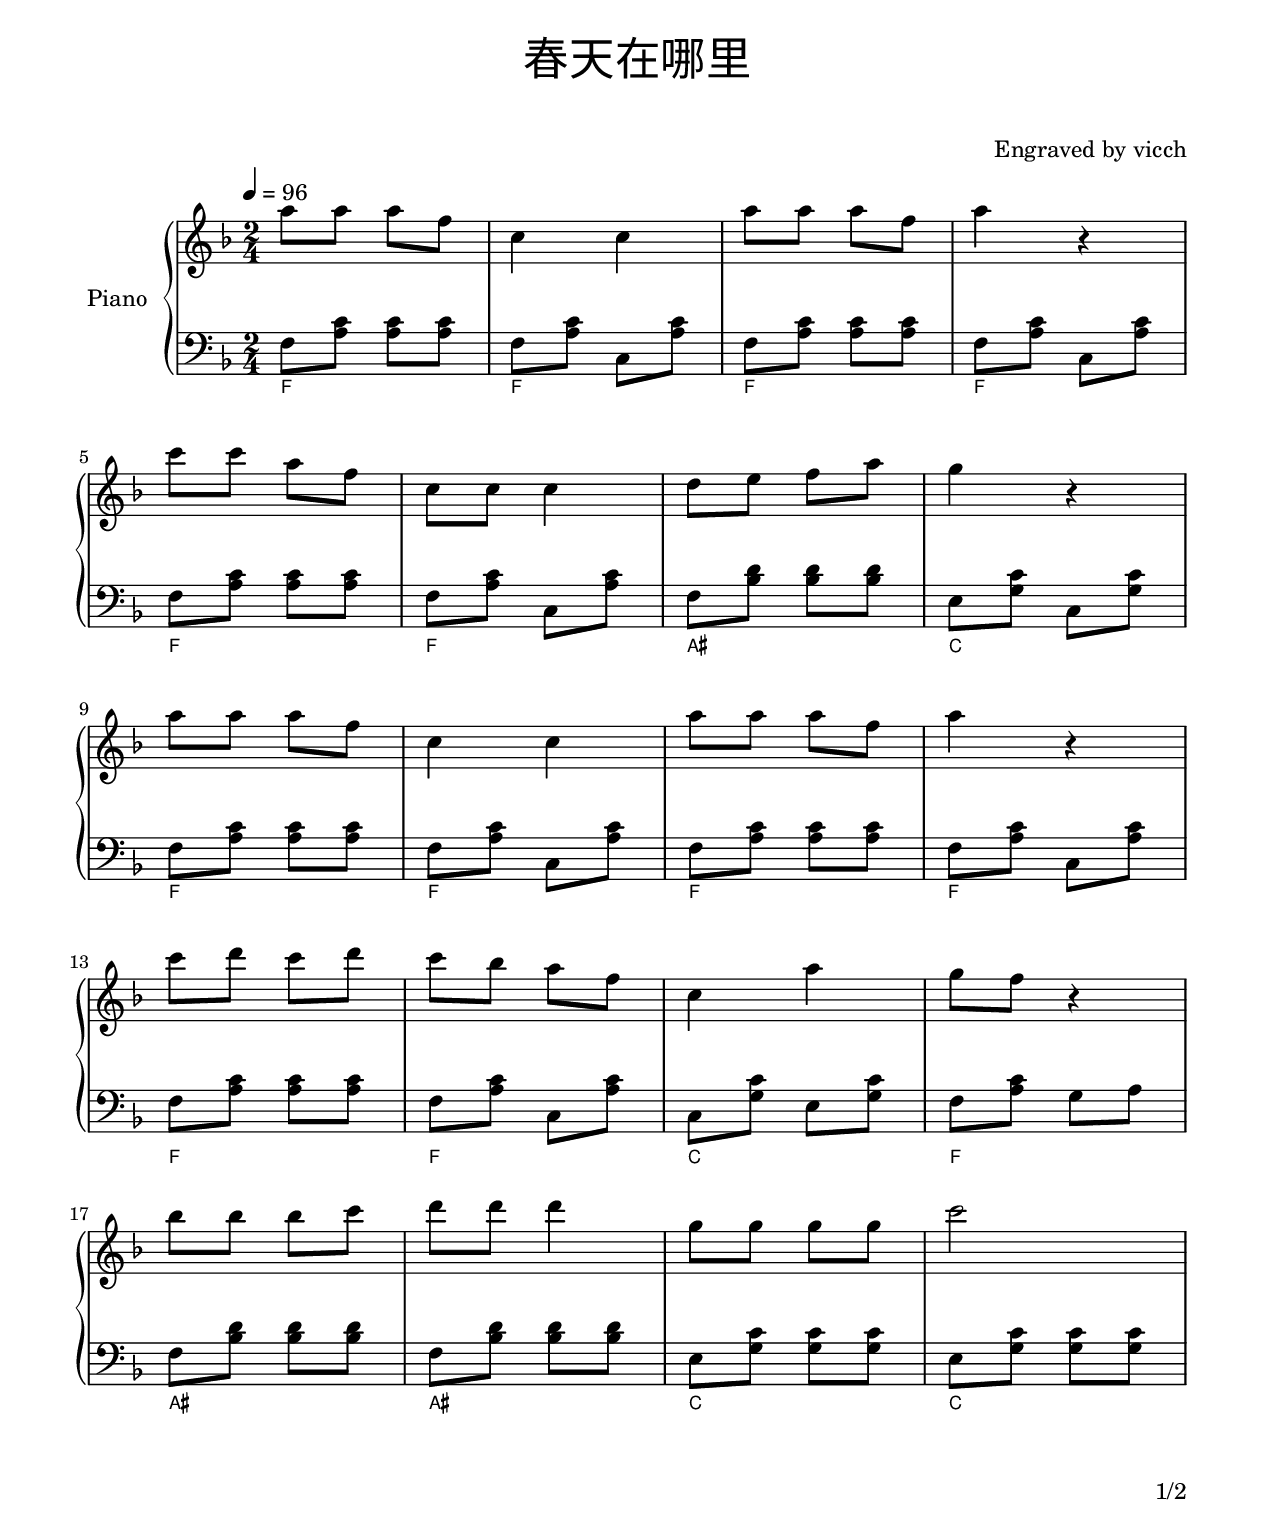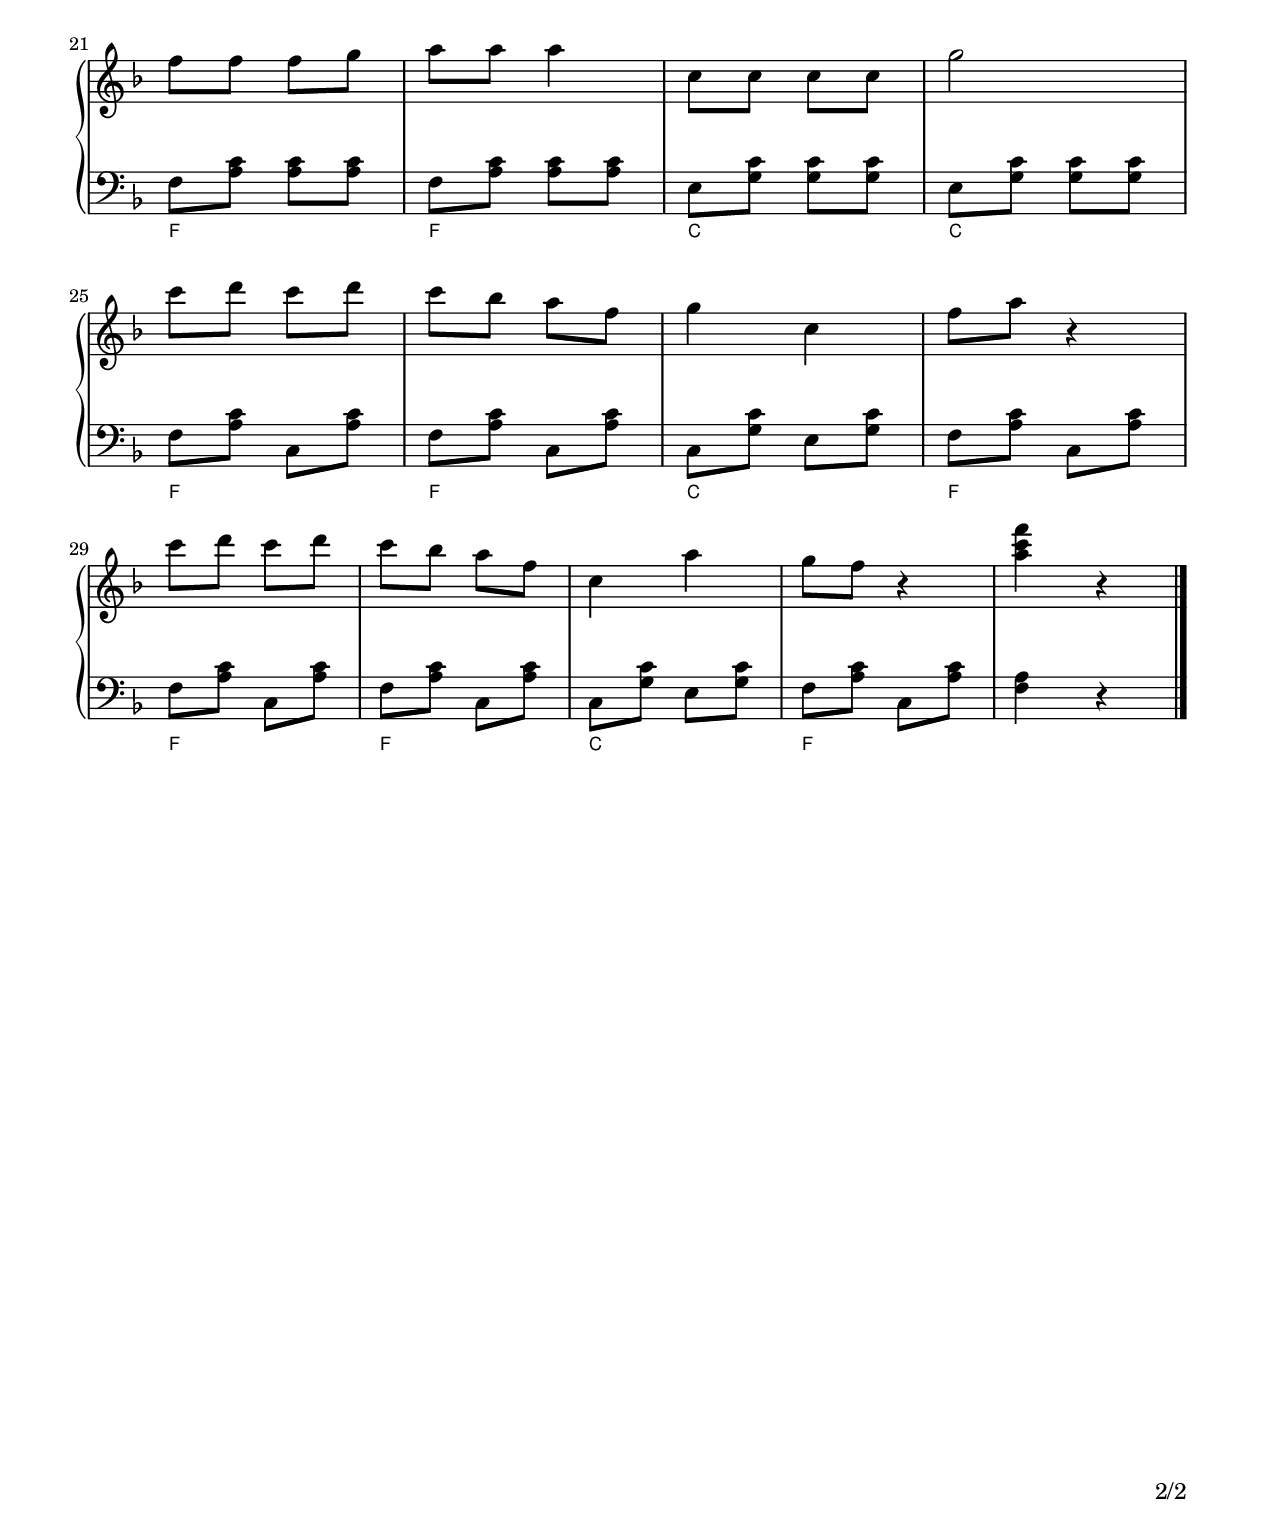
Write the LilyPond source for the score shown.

\version "2.24.3"

#(define title      "春天在哪里")
#(define title-font "FangSong")
#(define sequence   "EveryonePiano 556")
#(define total-page 2)

\include "../base.ly"

\markup \vspace #1.5

Ci    = { e8 <<g8  c'8>> c8          <<g8  c'8>> }
Cii   = { c8 <<g8  c'8>> e8          <<g8  c'8>> }
Ciii  = { e8 <<g8  c'8>> <<g8  c'8>> <<g8  c'8>> }
Fi    = { f8 <<a8  c'8>> <<a8  c'8>> <<a8  c'8>> }
Fii   = { f8 <<a8  c'8>> c8          <<a8  c'8>> }
As    = { f8 <<bf8 d'8>> <<bf8 d'8>> <<bf8 d'8>> }

\score {
  \new PianoStaff \with {
    instrumentName = "Piano"
  } <<
    \new Staff {
      \tempo 4 = 96
      \clef treble
      \key f \major
      \time 2/4
      
      a''8  a''8  a''8  f''8  | c''4        c''4      | a''8 a''8 a''8 f''8 | a''4      r4 | \break
      c'''8 c'''8 a''8  f''8  | c''8  c''8  c''4      | d''8 e''8 f''8 a''8 | g''4      r4 | \break
      a''8  a''8  a''8  f''8  | c''4        c''4      | a''8 a''8 a''8 f''8 | a''4      r4 | \break
      c'''8 d'''8 c'''8 d'''8 | c'''8 bf''8 a''8 f''8 | c''4      a''4      | g''8 f''8 r4 | \break
      
      bf''8 bf''8 bf''8 c'''8 | d'''8 d'''8 d'''4 | g''8 g''8 g''8 g''8 | c'''2 | \break \pageBreak
      f''8  f''8  f''8  g''8  | a''8  a''8  a''4  | c''8 c''8 c''8 c''8 | g''2  | \break
      
      c'''8 d'''8 c'''8 d'''8 | c'''8 bf''8 a''8 f''8 | g''4 c''4 | f''8 a''8 r4 | \break
      c'''8 d'''8 c'''8 d'''8 | c'''8 bf''8 a''8 f''8 | c''4 a''4 | g''8 f''8 r4 | <a'' c''' f'''>4 r4 | \bar "|."
    }
    \new Staff {
      \clef bass
      \key f \major
      \time 2/4
      
      \Fi | \Fii | \Fi  | \Fii                |
      \Fi | \Fii | \As  | \Ci                 |
      \Fi | \Fii | \Fi  | \Fii                |
      \Fi | \Fii | \Cii | f8 <<a8 c'8>> g8 a8 |
      
      \As | \As | \Ciii | \Ciii |
      \Fi | \Fi | \Ciii | \Ciii |
      
      \Fii | \Fii | \Cii | \Fii |
      \Fii | \Fii | \Cii | \Fii | <<f4 a4>> r4 |
    }
    \chords {
      
      f2 | f2 | f2  | f2    |
      f2 | f2 | as2 | c2    |
      f2 | f2 | f2  | f2    |
      f2 | f2 | c2  | f4 r4 |
      
      as2 | as2 | c2 | c2 |
      f2  | f2  | c2 | c2 |
      
      f2 | f2 | c2 | f2 |
      f2 | f2 | c2 | f2 | r2 |
    }
  >>
  \layout {}
  \midi {}
}
